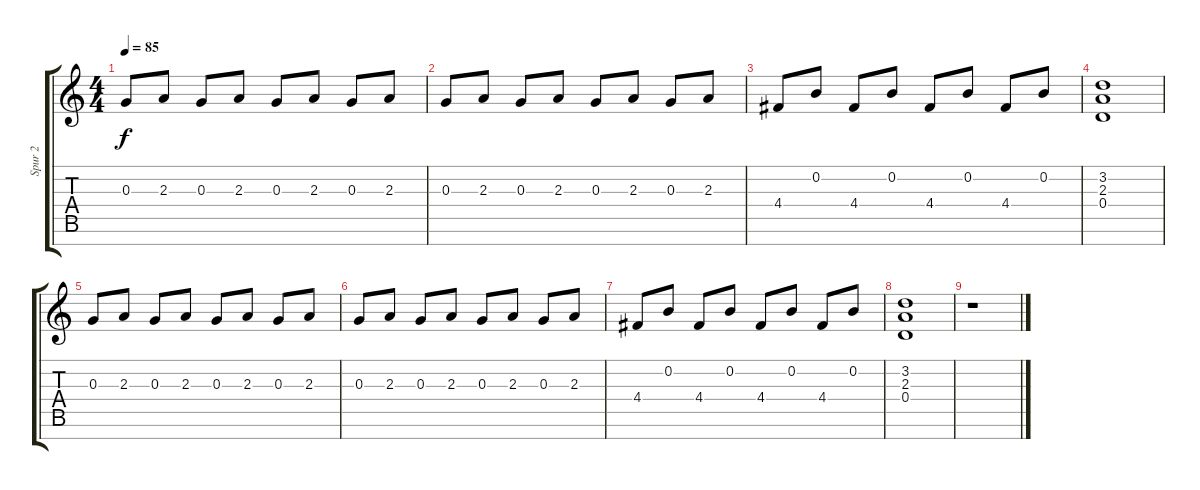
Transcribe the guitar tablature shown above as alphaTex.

\track ("Spur 2" "Spur 2") {instrument distortionguitar}
\staff {score tabs}
\tuning (E4 B3 G3 D3 A2 E2 B1) {hide}
\ts (4 4)
\tempo 85
\clef g2
\ks c
0.3.8{dy f volume 7} 2.3.8 0.3.8 2.3.8 0.3.8 2.3.8 0.3.8 2.3.8 |
0.3.8 2.3.8 0.3.8 2.3.8 0.3.8 2.3.8 0.3.8 2.3.8 |
4.4.8 0.2.8 4.4.8 0.2.8 4.4.8 0.2.8 4.4.8 0.2.8 |
(3.2 2.3 0.4).1 |
0.3.8 2.3.8 0.3.8 2.3.8 0.3.8 2.3.8 0.3.8 2.3.8 |
0.3.8 2.3.8 0.3.8 2.3.8 0.3.8 2.3.8 0.3.8 2.3.8 |
4.4.8 0.2.8 4.4.8 0.2.8 4.4.8 0.2.8 4.4.8 0.2.8 |
(3.2 2.3 0.4).1 |
r.1
